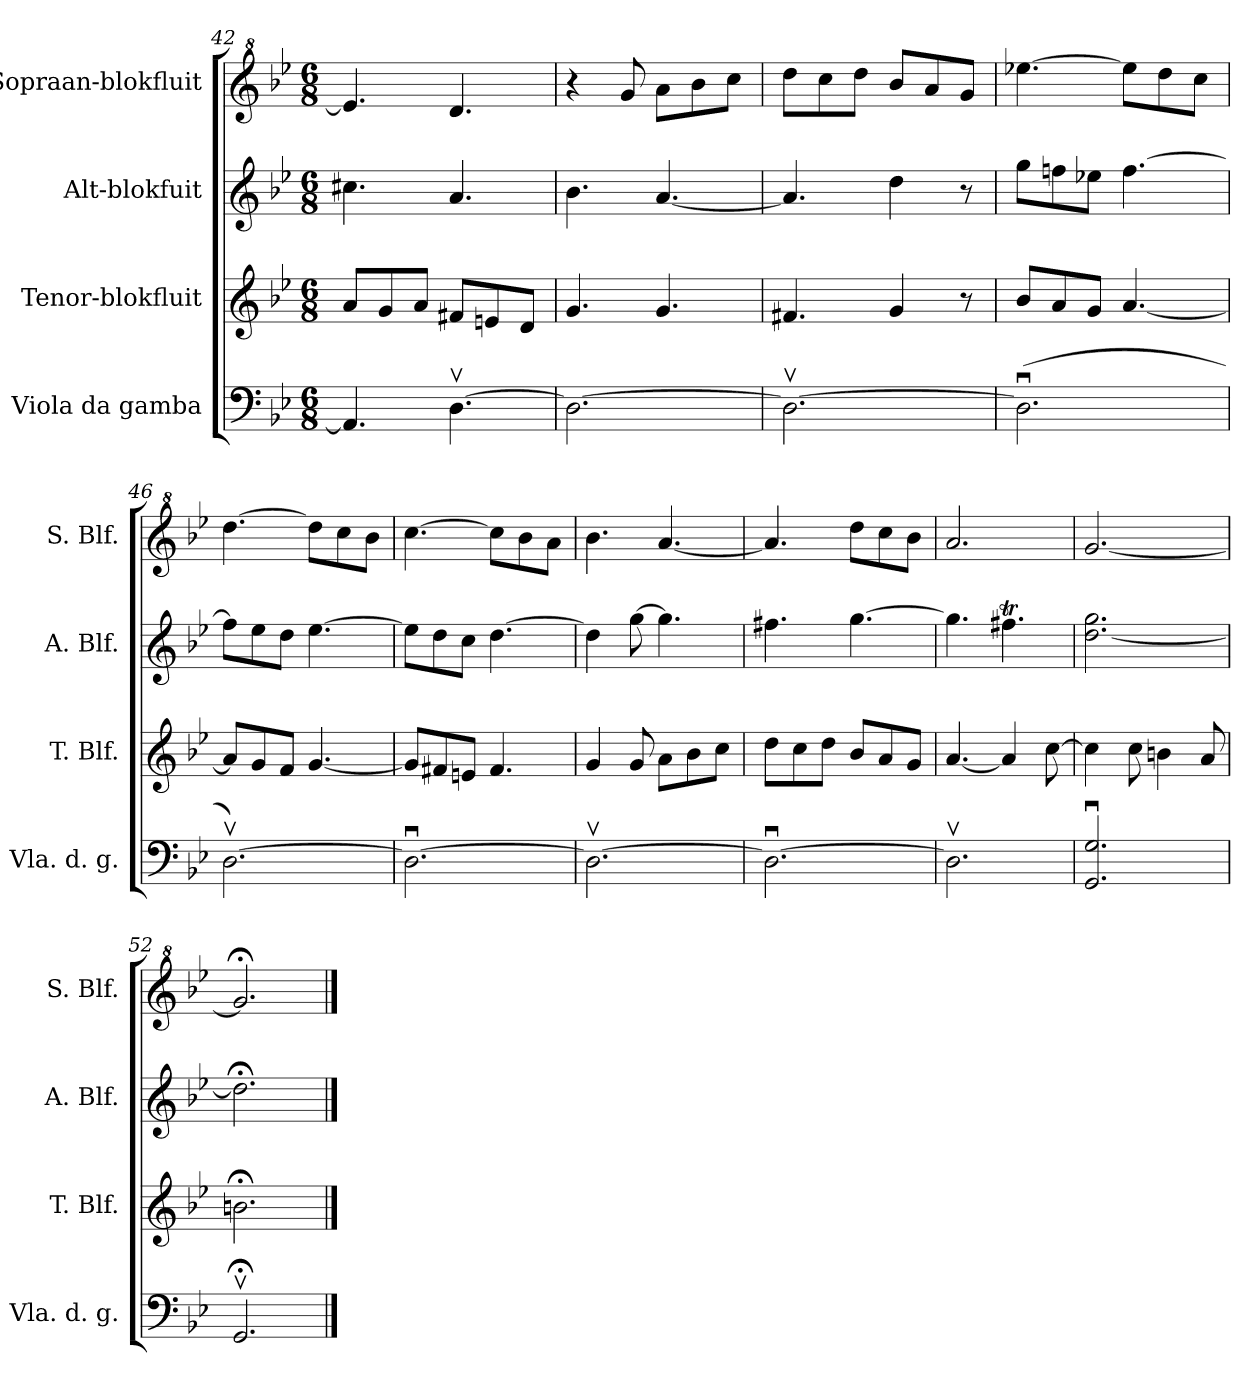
**kern	**kern	**kern	**kern
*part4	*part3	*part2	*part1
*staff4	*staff3	*staff2	*staff1
*I"Viola da gamba	*I"Tenor-blokfluit	*I"Alt-blokfuit	*I"Sopraan-blokfluit
*I'Vla. d. g.	*I'T. Blf.	*I'A. Blf.	*I'S. Blf.
*clefF4	*clefG2	*clefG2	*clefG^2
*k[b-e-]	*k[b-e-]	*k[b-e-]	*k[b-e-]
*M6/8	*M6/8	*M6/8	*M6/8
=42	=42	=42	=42
4.AA/]	8a/L	4.cc#X\	4.ee/]
.	8g/	.	.
.	8a/J	.	.
[4.Dv\	8f#X/L	4.a/	4.dd/
.	8en/	.	.
.	8d/J	.	.
=43	=43	=43	=43
2.D\_	4.g/	4.b-\	4r
.	.	.	8gg/
.	4.g/	[4.a/	8aa\L
.	.	.	8bb-\
.	.	.	8ccc\J
=44	=44	=44	=44
2.Dv\_	4.f#X/	4.a/]	8ddd\L
.	.	.	8ccc\
.	.	.	8ddd\J
.	4g/	4dd\	8bb-/L
.	.	.	8aa/
.	8r	8r	8gg/J
=45	=45	=45	=45
(2.Du\]	8b-/L	8gg\L	[4.eee-X\
.	8a/	8ffn\	.
.	8g/J	8ee-X\J	.
.	[4.a/	[4.ff\	8eee-\L]
.	.	.	8ddd\
.	.	.	8ccc\J
!!LO:LB:g=z
=46	=46	=46	=46
[2.Dv\)	8a/L]	8ff\L]	[4.ddd\
.	8g/	8ee-\	.
.	8f/J	8dd\J	.
.	[4.g/	[4.ee-\	8ddd\L]
.	.	.	8ccc\
.	.	.	8bb-\J
=47	=47	=47	=47
2.Du\_	8g/L]	8ee-\L]	[4.ccc\
.	8f#X/	8dd\	.
.	8en/J	8cc\J	.
.	4.f#/	[4.dd\	8ccc\L]
.	.	.	8bb-\
.	.	.	8aa\J
=48	=48	=48	=48
2.Dv\_	4g/	4dd\]	4.bb-\
.	8g/	[8gg\	.
.	8a\L	4.gg\]	[4.aa/
.	8b-\	.	.
.	8cc\J	.	.
=49	=49	=49	=49
2.Du\_	8dd\L	4.ff#X\	4.aa/]
.	8cc\	.	.
.	8dd\J	.	.
.	8b-/L	[4.gg\	8ddd\L
.	8a/	.	8ccc\
.	8g/J	.	8bb-\J
=50	=50	=50	=50
2.Dv\]	[4.a/	4.gg\]	2.aa/
.	4a/]	4.ff#Xt\	.
.	[8cc\	.	.
=51	=51	=51	=51
2.GG/u 2.G/u	4cc\]	[2.dd\ 2.gg\	[2.gg/
.	8cc\	.	.
.	4bn\	.	.
.	8a/	.	.
=52	=52	=52	=52
2.GG;<v/	2.bn;<\	2.dd;<\]	2.gg;</]
==	==	==	==
*-	*-	*-	*-
